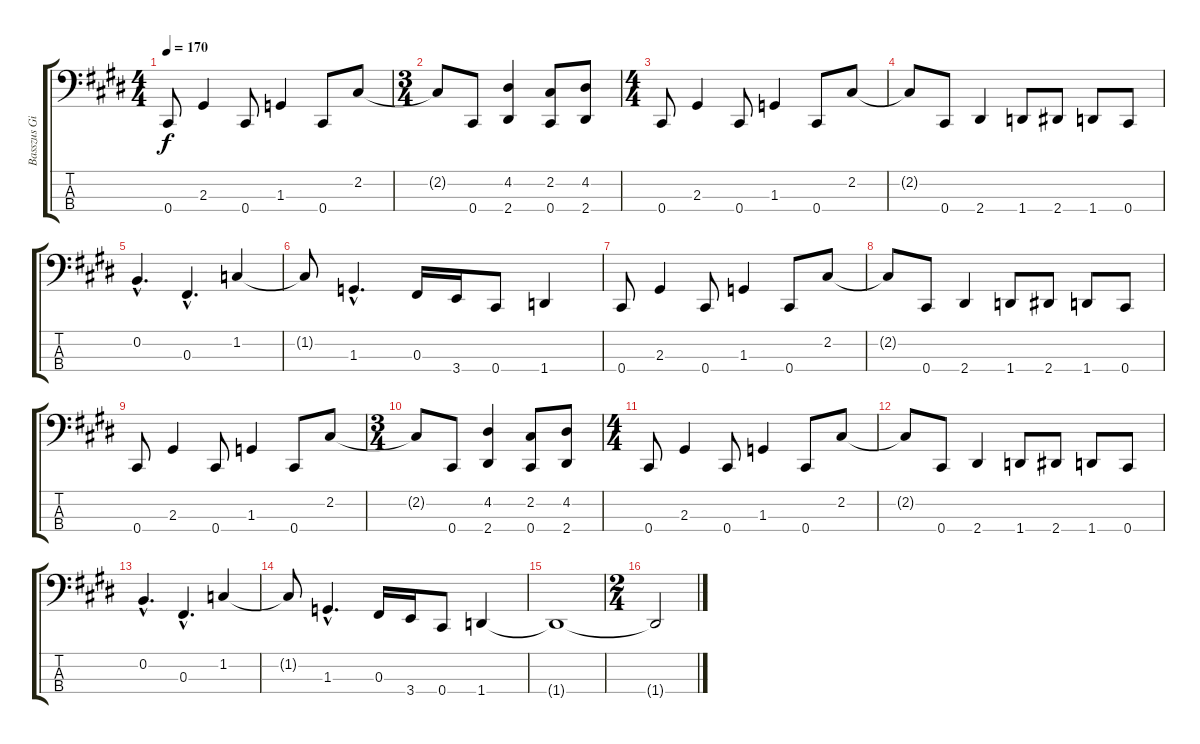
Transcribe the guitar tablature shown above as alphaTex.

\track ("Basszus Gitár" "Basszus Gi") {instrument electricbassfinger}
\staff {score tabs}
\tuning (E2 B1 Gb1 Db1) {hide}
\ts (4 4)
\tempo 170
\clef f4
\ks c#minor
0.4.8{dy f} 2.3.4 0.4.8 1.3.4 0.4.8 2.2.8 |
\ts (3 4)
2.2{t}.8 0.4.8 (4.2 2.4).4 (2.2 0.4).8 (4.2 2.4).8 |
\ts (4 4)
0.4.8 2.3.4 0.4.8 1.3.4 0.4.8 2.2.8 |
2.2{t}.8 0.4.8 2.4.4 1.4.8 2.4.8 1.4.8 0.4.8 |
0.2{hac}.4{d} 0.3{hac}.4{d} 1.2.4 |
1.2{t}.8 1.3{hac}.4{d} 0.3.16 3.4.16 0.4.8 1.4.4 |
0.4.8 2.3.4 0.4.8 1.3.4 0.4.8 2.2.8 |
2.2{t}.8 0.4.8 2.4.4 1.4.8 2.4.8 1.4.8 0.4.8 |
0.4.8 2.3.4 0.4.8 1.3.4 0.4.8 2.2.8 |
\ts (3 4)
2.2{t}.8 0.4.8 (4.2 2.4).4 (2.2 0.4).8 (4.2 2.4).8 |
\ts (4 4)
0.4.8 2.3.4 0.4.8 1.3.4 0.4.8 2.2.8 |
2.2{t}.8 0.4.8 2.4.4 1.4.8 2.4.8 1.4.8 0.4.8 |
0.2{hac}.4{d} 0.3{hac}.4{d} 1.2.4 |
1.2{t}.8 1.3{hac}.4{d} 0.3.16 3.4.16 0.4.8 1.4.4 |
1.4{t}.1 |
\ts (2 4)
1.4{t}.2
